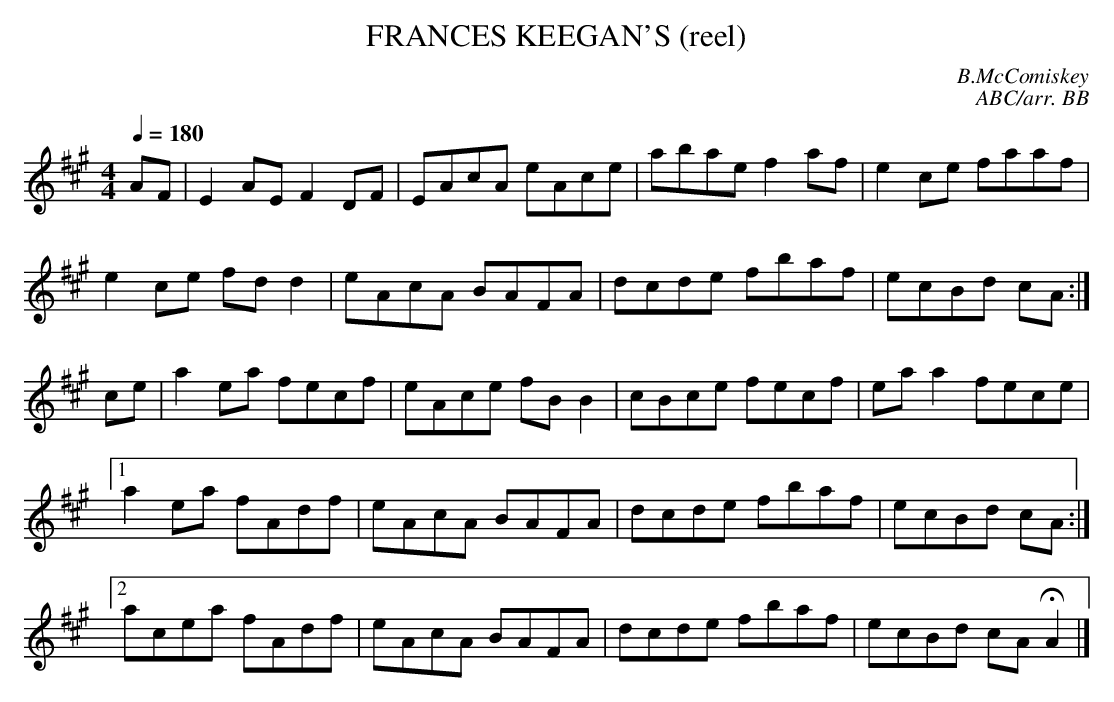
X:1
T:FRANCES KEEGAN'S (reel)
C:B.McComiskey
C:ABC/arr. BB
L:1/8
M:4/4
Q:1/4=180
K:A
AF|E2 AE F2 DF|EAcA eAce|abae f2 af|e2ce faaf|
e2 ce fd d2|eAcA BAFA|dcde fbaf|ecBd cA:|
ce|a2 ea fecf|eAce fB B2|cBce fecf|ea a2 fece|
[1 a2 ea fAdf|eAcA BAFA|dcde fbaf|ecBd cA:|
[2 acea fAdf|eAcA BAFA|dcde fbaf|ecBd cA HA2|]
